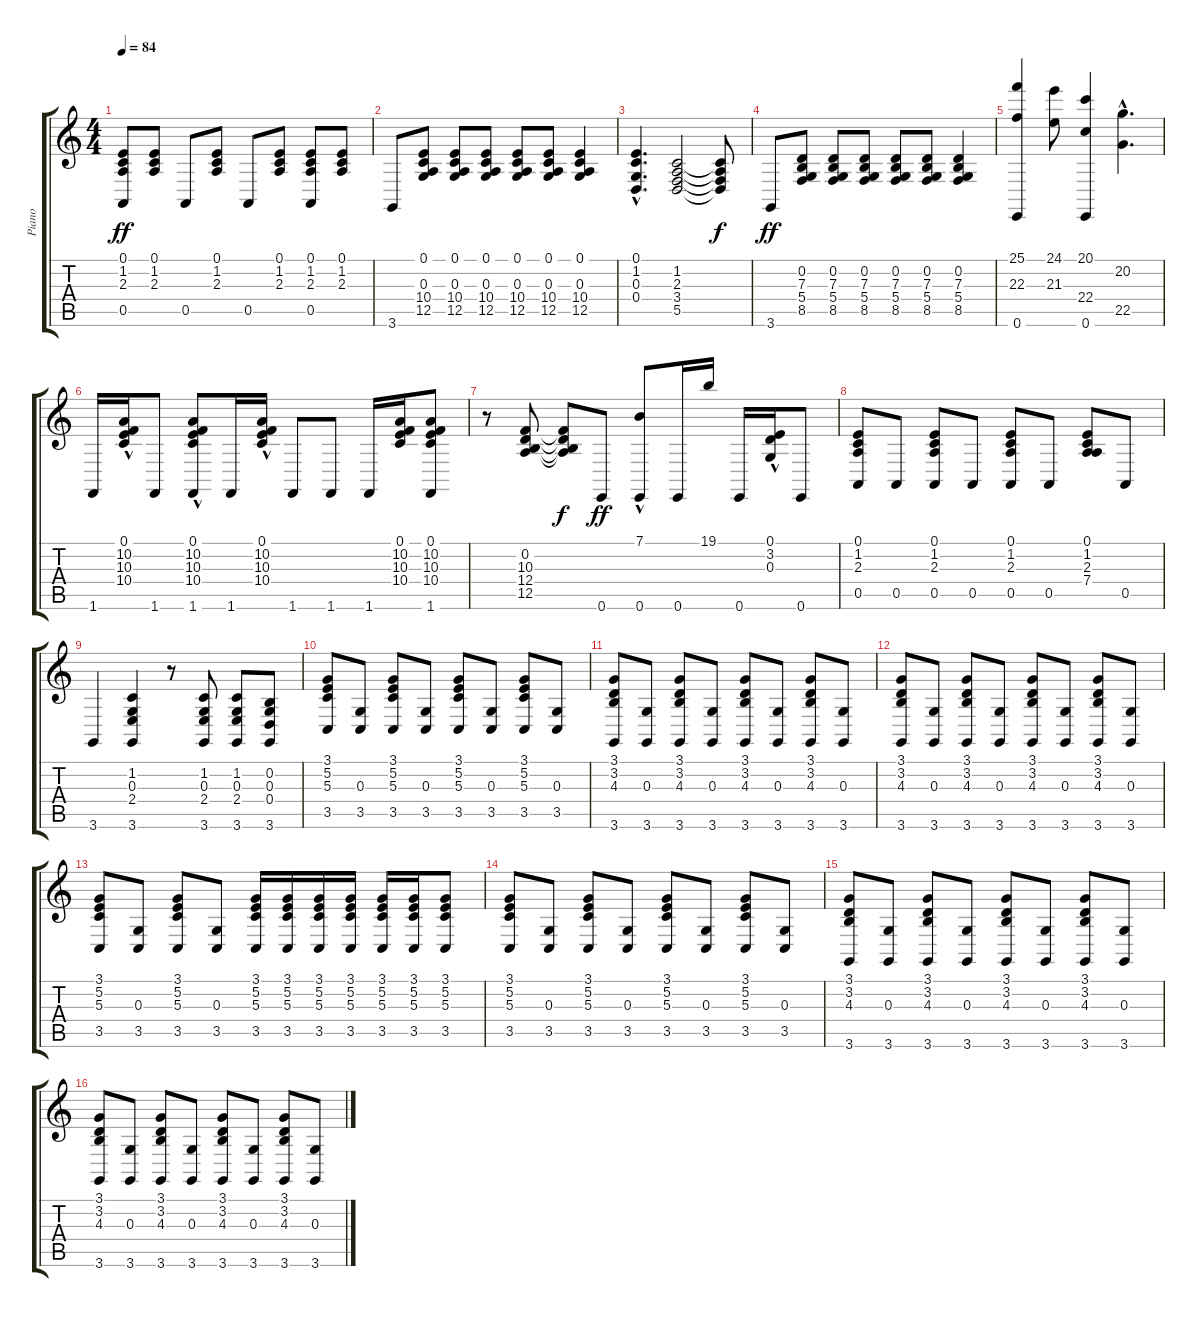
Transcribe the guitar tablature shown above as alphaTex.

\track ("Piano" "Piano") {instrument acousticgrandpiano}
\staff {score tabs}
\tuning (E4 B3 G3 D3 A2 E2) {hide}
\ts (4 4)
\tempo 84
\clef g2
\ks c
(0.1 1.2 2.3 0.5).8{dy ff} (0.1 1.2 2.3).8 0.5.8 (0.1 1.2 2.3).8 0.5.8 (0.1 1.2 2.3).8 (0.1 1.2 2.3 0.5).8 (0.1 1.2 2.3).8 |
3.6.8 (0.1 0.3 10.4 12.5).8 (0.1 0.3 10.4 12.5).8 (0.1 0.3 10.4 12.5).8 (0.1 0.3 10.4 12.5).8 (0.1 0.3 10.4 12.5).8 (0.1 0.3 10.4 12.5).4 |
(0.1{hac} 1.2{hac} 0.3{hac} 0.4{hac}).4{d} (1.2 2.3 3.4 5.5).2 (1.2{t} 2.3{t} 3.4{t} 5.5{t}).8{dy f} |
3.6.8{dy ff} (0.2 7.3 5.4 8.5).8 (0.2 7.3 5.4 8.5).8 (0.2 7.3 5.4 8.5).8 (0.2 7.3 5.4 8.5).8 (0.2 7.3 5.4 8.5).8 (0.2 7.3 5.4 8.5).4 |
(25.1 22.3 0.6).4 (24.1 21.3).8 (20.1 22.4 0.6).4 (20.2{hac} 22.5{hac}).4{d} |
1.6.16 (0.1{hac} 10.2{hac} 10.3{hac} 10.4{hac}).16 1.6.8 (0.1{hac} 10.2{hac} 10.3{hac} 10.4{hac} 1.6).8 1.6.16 (0.1{hac} 10.2{hac} 10.3{hac} 10.4{hac}).16 1.6.8 1.6.8 1.6.16 (0.1 10.2 10.3 10.4).16 (0.1 10.2 10.3 10.4 1.6).8 |
r.8 (0.2 10.3 12.4 12.5).8 (0.2{t} 10.3{t} 12.4{t} 12.5{t}).8{dy f} 0.6.8{dy ff} (7.1{hac} 0.6).8 0.6.16 19.1.16 0.6.16 (0.1{hac} 3.2{hac} 0.3{hac}).16 0.6.8 |
(0.1 1.2 2.3 0.5).8 0.5.8 (0.1 1.2 2.3 0.5).8 0.5.8 (0.1 1.2 2.3 0.5).8 0.5.8 (0.1 1.2 2.3 7.4).8 0.5.8 |
3.6.4 (1.2 0.3 2.4 3.6).4 r.8 (1.2 0.3 2.4 3.6).8 (1.2 0.3 2.4 3.6).8 (0.2 0.3 0.4 3.6).8 |
(3.1 5.2 5.3 3.5).8 (0.3 3.5).8 (3.1 5.2 5.3 3.5).8 (0.3 3.5).8 (3.1 5.2 5.3 3.5).8 (0.3 3.5).8 (3.1 5.2 5.3 3.5).8 (0.3 3.5).8 |
(3.1 3.2 4.3 3.6).8 (0.3 3.6).8 (3.1 3.2 4.3 3.6).8 (0.3 3.6).8 (3.1 3.2 4.3 3.6).8 (0.3 3.6).8 (3.1 3.2 4.3 3.6).8 (0.3 3.6).8 |
(3.1 3.2 4.3 3.6).8 (0.3 3.6).8 (3.1 3.2 4.3 3.6).8 (0.3 3.6).8 (3.1 3.2 4.3 3.6).8 (0.3 3.6).8 (3.1 3.2 4.3 3.6).8 (0.3 3.6).8 |
(3.1 5.2 5.3 3.5).8 (0.3 3.5).8 (3.1 5.2 5.3 3.5).8 (0.3 3.5).8 (3.1 5.2 5.3 3.5).16 (3.1 5.2 5.3 3.5).16 (3.1 5.2 5.3 3.5).16 (3.1 5.2 5.3 3.5).16 (3.1 5.2 5.3 3.5).16 (3.1 5.2 5.3 3.5).16 (3.1 5.2 5.3 3.5).8 |
(3.1 5.2 5.3 3.5).8 (0.3 3.5).8 (3.1 5.2 5.3 3.5).8 (0.3 3.5).8 (3.1 5.2 5.3 3.5).8 (0.3 3.5).8 (3.1 5.2 5.3 3.5).8 (0.3 3.5).8 |
(3.1 3.2 4.3 3.6).8 (0.3 3.6).8 (3.1 3.2 4.3 3.6).8 (0.3 3.6).8 (3.1 3.2 4.3 3.6).8 (0.3 3.6).8 (3.1 3.2 4.3 3.6).8 (0.3 3.6).8 |
(3.1 3.2 4.3 3.6).8 (0.3 3.6).8 (3.1 3.2 4.3 3.6).8 (0.3 3.6).8 (3.1 3.2 4.3 3.6).8 (0.3 3.6).8 (3.1 3.2 4.3 3.6).8 (0.3 3.6).8
